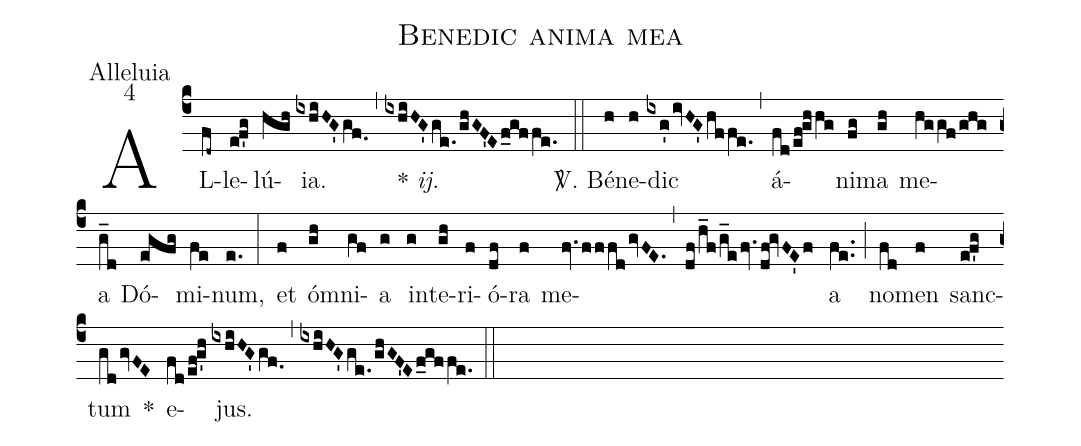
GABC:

name: Benedic anima mea;
office-part: Alleluia;
mode: 4;
%%
(c4) AL(fd~)le(ef'g)lú(hgh)ia.(ixhiHG'gf.0) (,) {*}~<i>ij.</i>(ixhiHG'ge./ghGF'Ef_gffe.) (::)
<sp>V/</sp>. Bé(h)ne(h)dic(ixg'ivHG'hffe.) (,) á(fd/ef!ghhg)ni(fg)ma(gh) me(hggf/ghg)a(g_d) Dó(egfg)mi(fe)num,(e.) (:)
et(f) óm(gh)ni(gf)a(g) in(g)te(gh)ri(f)ó(df)ra(f) me(fv.fffdgvFE.)(,)(df/h_f/g_efv.df!gvFE'f)a(fe..) (;) no(fd)men(f) sanc(ef'g)tum(gdgvFE) *()
e(fd/ef!g'h)jus.(ixhiHG'gf.0) (,) (ixhiHG'ge./ghGF'Ef_gffe.) (::)
